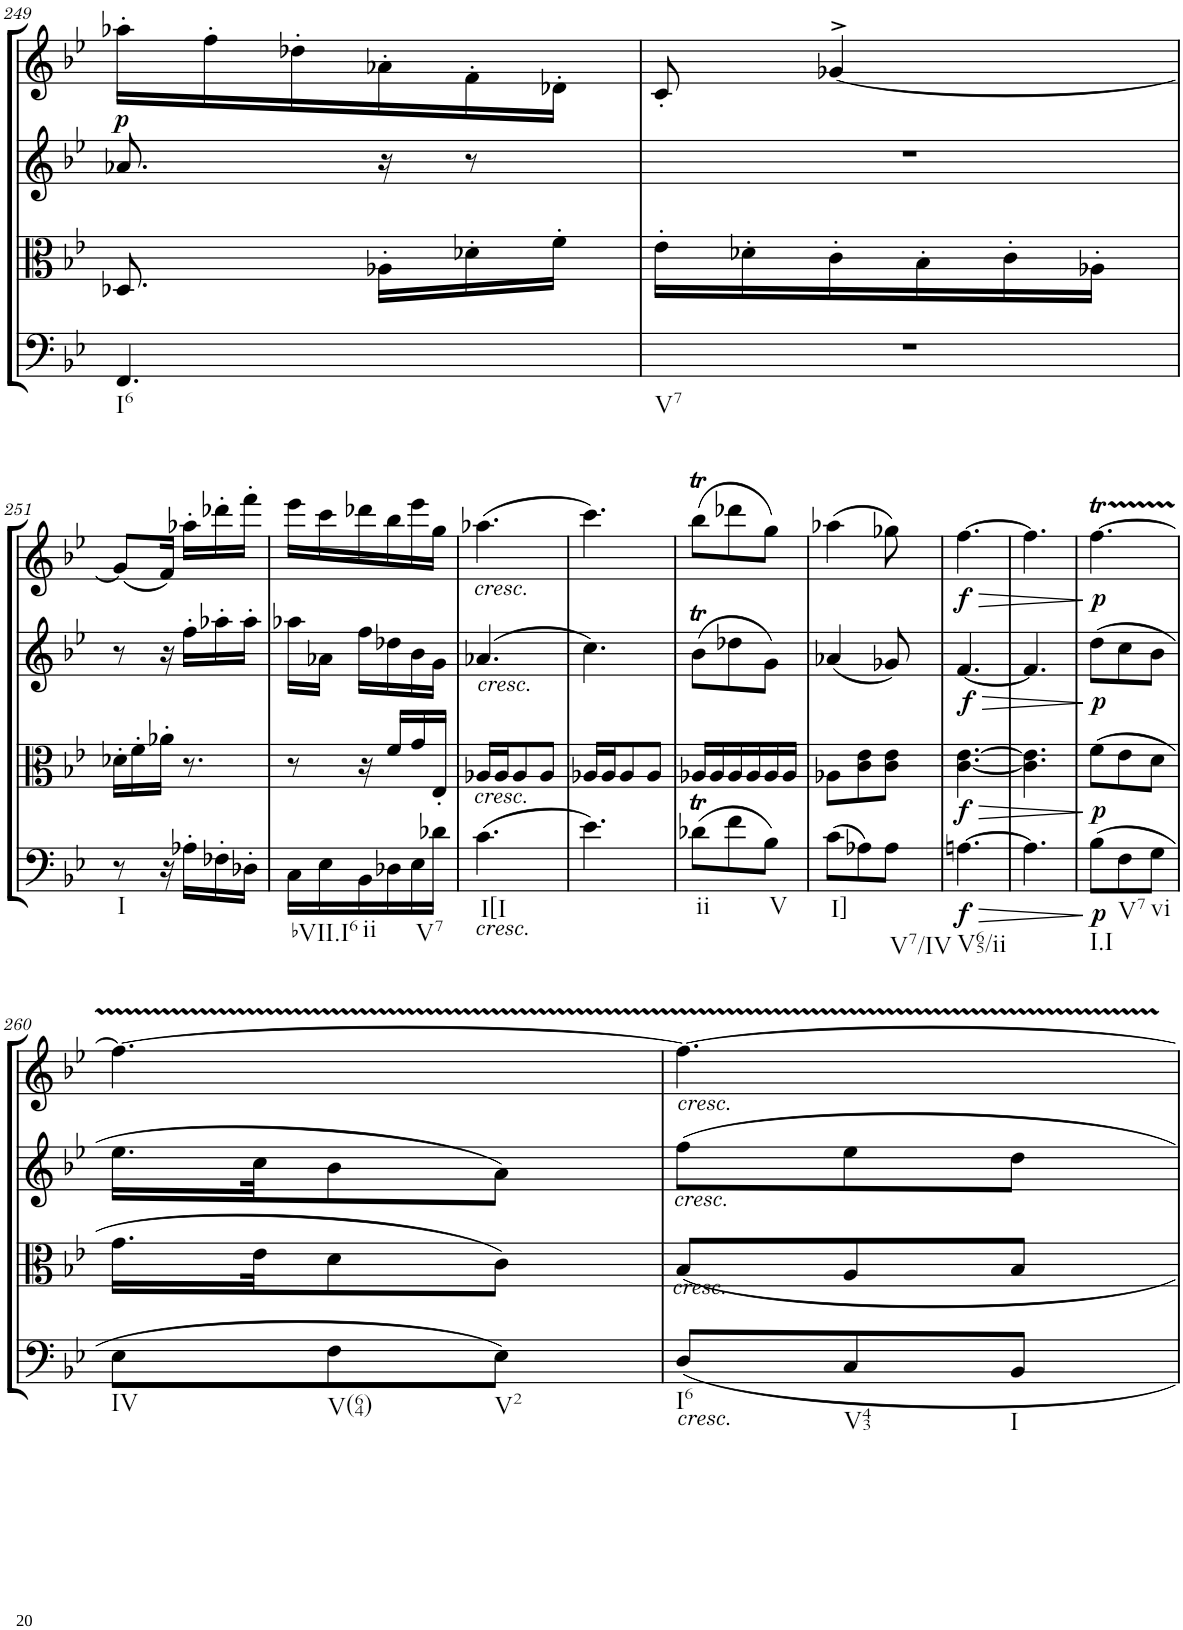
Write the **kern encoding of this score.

**kern	**dynam	**kern	**dynam	**kern	**dynam	**kern	**dynam
*part4	*part4	*part3	*part3	*part2	*part2	*part1	*part1
*staff4	*staff4	*staff3	*staff3	*staff2	*staff2	*staff1	*staff1
*I"Cello	*	*I"Viola	*	*I"2nd Violin	*	*I"1st Violin	*
*	*	*I'Vla	*	*I'Vln	*	*I'Vln	*
!!LO:PB:g=z
*clefC4	*	*clefC3	*	*clefG2	*	*clefG2	*
*k[b-e-]	*	*k[b-e-]	*	*k[b-e-]	*	*k[b-e-]	*
*B-:	*	*B-:	*	*B-:	*	*B-:	*
*M3/8	*	*M3/8	*	*M3/8	*	*M3/8	*
=249	=249	=249	=249	=249	=249	=249	=249
!LO:TX:b:t=I6	!	!	!	!	!	!	!
!	!	!	!	!	!	!	!LO:DY:b
4.FF/	.	8.D-X/	.	8.a-X/	.	16aa-X'\LL	p
.	.	.	.	.	.	16ff'\	.
.	.	.	.	.	.	16dd-X'\	.
.	.	16A-X'\LL	.	16r	.	16a-X'\	.
.	.	16d-X'\	.	8r	.	16f'\	.
.	.	16f'\JJ	.	.	.	16d-X'\JJ	.
=250	=250	=250	=250	=250	=250	=250	=250
!LO:TX:b:t=V7	!	!	!	!	!	!	!
4.r	.	16e-'\LL	.	4.r	.	8c'/	.
.	.	16d-X'\	.	.	.	.	.
.	.	16c'\	.	.	.	[4g-X^>/	.
.	.	16B-'\	.	.	.	.	.
.	.	16c'\	.	.	.	.	.
.	.	16A-X'\JJ	.	.	.	.	.
!!LO:LB:g=z
=251	=251	=251	=251	=251	=251	=251	=251
!LO:TX:b:t=I	!	!	!	!	!	!	!
8r	.	16d-X'\LL	.	8r	.	(8g-/L]	.
.	.	16f'\	.	.	.	.	.
16r	.	16a-X'\JJ	.	16r	.	16f/Jk)	.
16A-X'\LL	.	8.r	.	16ff'\LL	.	16aa-X'\LL	.
16F-X'\	.	.	.	16aa-X'\	.	16ddd-X'\	.
16D-X'\JJ	.	.	.	16aa-'\JJ	.	16fff'\JJ	.
=252	=252	=252	=252	=252	=252	=252	=252
!LO:TX:b:t=bVII.I6	!	!	!	!	!	!	!
16C\LL	.	8r	.	16aa-X\LL	.	16eee-\LL	.
16E-\	.	.	.	16a-X\JJ	.	16ccc\	.
!LO:TX:b:t=ii	!	!	!	!	!	!	!
16BB-\	.	16r	.	16ff\LL	.	16ddd-X\	.
16D-X\	.	16f/LL	.	16dd-X\	.	16bb-\	.
!LO:TX:b:t=V7	!	!	!	!	!	!	!
16E-\	.	16g/	.	16b-\	.	16eee-\	.
16d-X\JJ	.	16E-'/JJ	.	16g\JJ	.	16gg\JJ	.
=253	=253	=253	=253	=253	=253	=253	=253
!	!	!	!	!	!	!LO:TX:b:i:t=cresc.	!
!	!	!	!	!LO:TX:b:i:t=cresc.	!	!	!
!	!	!LO:TX:b:i:t=cresc.	!	!	!	!	!
!LO:TX:b:i:t=cresc.	!	!	!	!	!	!	!
!LO:TX:b:t=I[I	!	!	!	!	!	!	!
(4.c\	.	16A-X/LL	.	(4.a-X/	.	(4.aa-X\	.
.	.	16A-/J	.	.	.	.	.
.	.	8A-/	.	.	.	.	.
.	.	8A-/J	.	.	.	.	.
=254	=254	=254	=254	=254	=254	=254	=254
4.e-\)	.	16A-X/LL	.	4.cc\)	.	4.ccc\)	.
.	.	16A-/J	.	.	.	.	.
.	.	8A-/	.	.	.	.	.
.	.	8A-/J	.	.	.	.	.
=255	=255	=255	=255	=255	=255	=255	=255
!LO:TX:b:t=ii	!	!	!	!	!	!	!
(8d-XT\L	.	16A-X/LL	.	(8b-T\L	.	(8bb-T\L	.
.	.	16A-/	.	.	.	.	.
8f\	.	16A-/	.	8dd-X\	.	8ddd-X\	.
.	.	16A-/	.	.	.	.	.
!LO:TX:b:t=V	!	!	!	!	!	!	!
8B-\J)	.	16A-/	.	8g\J)	.	8gg\J)	.
.	.	16A-/JJ	.	.	.	.	.
=256	=256	=256	=256	=256	=256	=256	=256
!LO:TX:b:t=I]	!	!	!	!	!	!	!
(8c\L	.	8A-X\L	.	(4a-X/	.	(4aa-X\	.
8A-X\)	.	8c\ 8e-\	.	.	.	.	.
!LO:TX:b:t=V7/IV	!	!	!	!	!	!	!
8A-\J	.	8c\ 8e-\J	.	8g-X/)	.	8gg-X\)	.
=257	=257	=257	=257	=257	=257	=257	=257
!LO:TX:b:t=V65/ii	!	!	!	!	!	!	!
!	!LO:HP:b	!	!LO:HP:b	!	!LO:HP:b	!	!LO:HP:b
!	!LO:DY:n=1:b	!	!LO:DY:n=1:b	!	!LO:DY:n=1:b	!	!LO:DY:n=1:b
[4.An\	> f	[4.c\ [4.e-\	> f	[4.f/	> f	[4.ff\	> f
=258	=258	=258	=258	=258	=258	=258	=258
4.A\]	.	4.c\] 4.e-\]	.	4.f/]	.	4.ff\]	.
.	]	.	]	.	]	.	]
=259	=259	=259	=259	=259	=259	=259	=259
!LO:TX:b:t=I.I	!	!	!	!	!	!	!
!	!LO:DY:b	!	!LO:DY:b	!	!LO:DY:b	!	!LO:DY:b
(8B-\L	p	(8f\L	p	(8dd\L	p	[4.ffT\	p
!LO:TX:b:t=V7	!	!	!	!	!	!	!
8F\	.	8e-\	.	8cc\	.	.	.
!LO:TX:b:t=vi	!	!	!	!	!	!	!
8G\J	.	8d\J	.	8b-\J	.	.	.
!!LO:LB:g=z
=260	=260	=260	=260	=260	=260	=260	=260
!LO:TX:b:t=IV	!	!	!	!	!	!	!
8E-\L	.	16.g\LL	.	16.ee-\LL	.	4.ff\_	.
.	.	32e-\JK	.	32cc\JK	.	.	.
!LO:TX:b:t=V(64)	!	!	!	!	!	!	!
8F\	.	8d\	.	8b-\	.	.	.
!LO:TX:b:t=V2	!	!	!	!	!	!	!
8E-\J)	.	8c\J)	.	8a\J)	.	.	.
=261	=261	=261	=261	=261	=261	=261	=261
!	!	!	!	!	!	!LO:TX:b:i:t=cresc.	!
!	!	!	!	!LO:TX:b:i:t=cresc.	!	!	!
!	!	!LO:TX:a:i:t=cresc.	!	!	!	!	!
!LO:TX:b:i:t=cresc.	!	!	!	!	!	!	!
!LO:TX:b:t=I6	!	!	!	!	!	!	!
8D/L	.	8B-/L	.	8ff\L	.	4.ff\_	.
!LO:TX:b:t=V43	!	!	!	!	!	!	!
8C/	.	8A/	.	8ee-\	.	.	.
!LO:TX:b:t=I	!	!	!	!	!	!	!
8BB-/J	.	8B-/J	.	8dd\J	.	.	.
=	=	=	=	=	=	=	=
*-	*-	*-	*-	*-	*-	*-	*-
